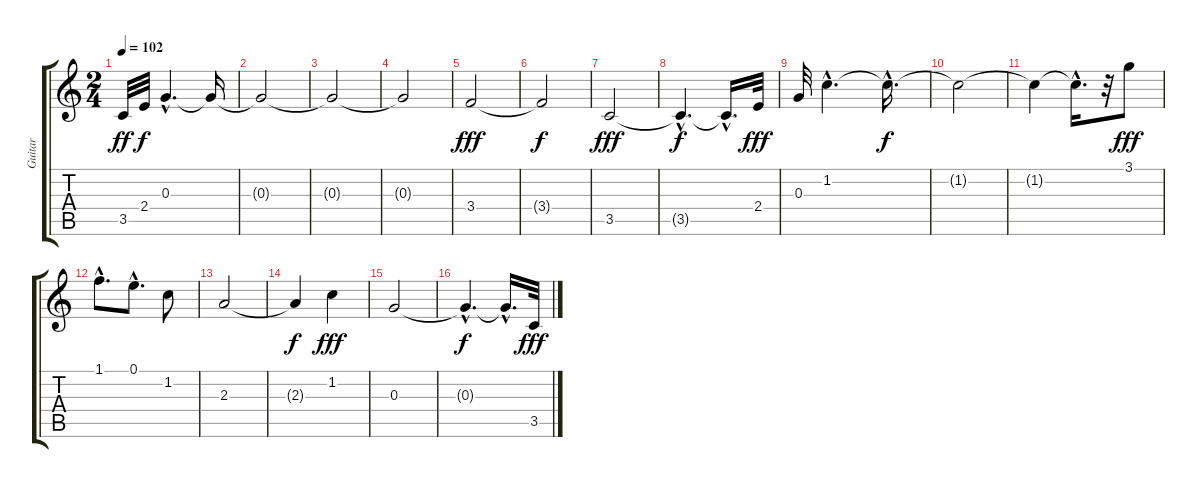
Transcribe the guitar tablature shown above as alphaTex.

\track ("Guitar" "Guitar") {instrument electricguitarclean}
\staff {score tabs}
\tuning (E4 B3 G3 D3 A2 E2) {hide}
\ts (2 4)
\tempo 102
\clef g2
\ks c
3.5.32{dy ff instrument electricguitarclean} 2.4.32{dy f} 0.3{hac}.4{d} 0.3{t}.16 |
0.3{t}.2 |
0.3{t}.2 |
0.3{t}.2 |
3.4.2{dy fff} |
3.4{t}.2{dy f} |
3.5.2{dy fff} |
3.5{hac t}.4{d dy f} 3.5{hac t}.16{d} 2.4.32{dy fff} |
0.3.32 1.2{hac}.4{d} 1.2{hac t}.16{d dy f} |
1.2{t}.2 |
1.2{t}.4 1.2{hac t}.16{d} r.32 3.1.8{dy fff} |
1.1{hac}.8{d} 0.1{hac}.8{d} 1.2.8 |
2.3.2 |
2.3{t}.4{dy f} 1.2.4{dy fff} |
0.3.2 |
0.3{hac t}.4{d dy f} 0.3{hac t}.16{d} 3.5.32{dy fff}
